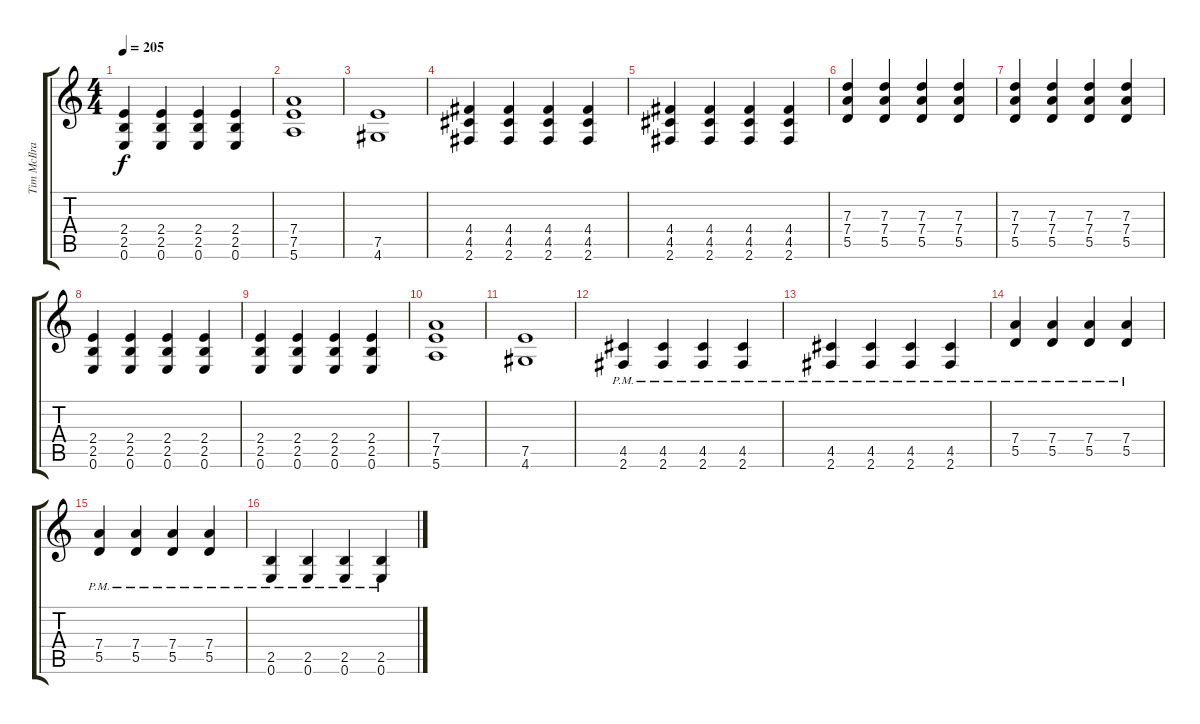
\track ("Tim McIlrath" "Tim McIlra") {instrument distortionguitar}
\staff {score tabs}
\tuning (E4 B3 G3 D3 A2 E2) {hide}
\ts (4 4)
\tempo 205
\clef g2
\ks c
(2.4 2.5 0.6).4{dy f} (2.4 2.5 0.6).4 (2.4 2.5 0.6).4 (2.4 2.5 0.6).4 |
(7.4 7.5 5.6).1 |
(7.5 4.6).1 |
(4.4 4.5 2.6).4 (4.4 4.5 2.6).4 (4.4 4.5 2.6).4 (4.4 4.5 2.6).4 |
(4.4 4.5 2.6).4 (4.4 4.5 2.6).4 (4.4 4.5 2.6).4 (4.4 4.5 2.6).4 |
(7.3 7.4 5.5).4 (7.3 7.4 5.5).4 (7.3 7.4 5.5).4 (7.3 7.4 5.5).4 |
(7.3 7.4 5.5).4 (7.3 7.4 5.5).4 (7.3 7.4 5.5).4 (7.3 7.4 5.5).4 |
(2.4 2.5 0.6).4 (2.4 2.5 0.6).4 (2.4 2.5 0.6).4 (2.4 2.5 0.6).4 |
(2.4 2.5 0.6).4 (2.4 2.5 0.6).4 (2.4 2.5 0.6).4 (2.4 2.5 0.6).4 |
(7.4 7.5 5.6).1 |
(7.5 4.6).1 |
(4.5{pm} 2.6{pm}).4 (4.5{pm} 2.6{pm}).4 (4.5{pm} 2.6{pm}).4 (4.5{pm} 2.6{pm}).4 |
(4.5{pm} 2.6{pm}).4 (4.5{pm} 2.6{pm}).4 (4.5{pm} 2.6{pm}).4 (4.5{pm} 2.6{pm}).4 |
(7.4{pm} 5.5{pm}).4 (7.4{pm} 5.5{pm}).4 (7.4{pm} 5.5{pm}).4 (7.4{pm} 5.5{pm}).4 |
(7.4{pm} 5.5{pm}).4 (7.4{pm} 5.5{pm}).4 (7.4{pm} 5.5{pm}).4 (7.4{pm} 5.5{pm}).4 |
(2.5{pm} 0.6{pm}).4 (2.5{pm} 0.6{pm}).4 (2.5{pm} 0.6{pm}).4 (2.5{pm} 0.6{pm}).4
